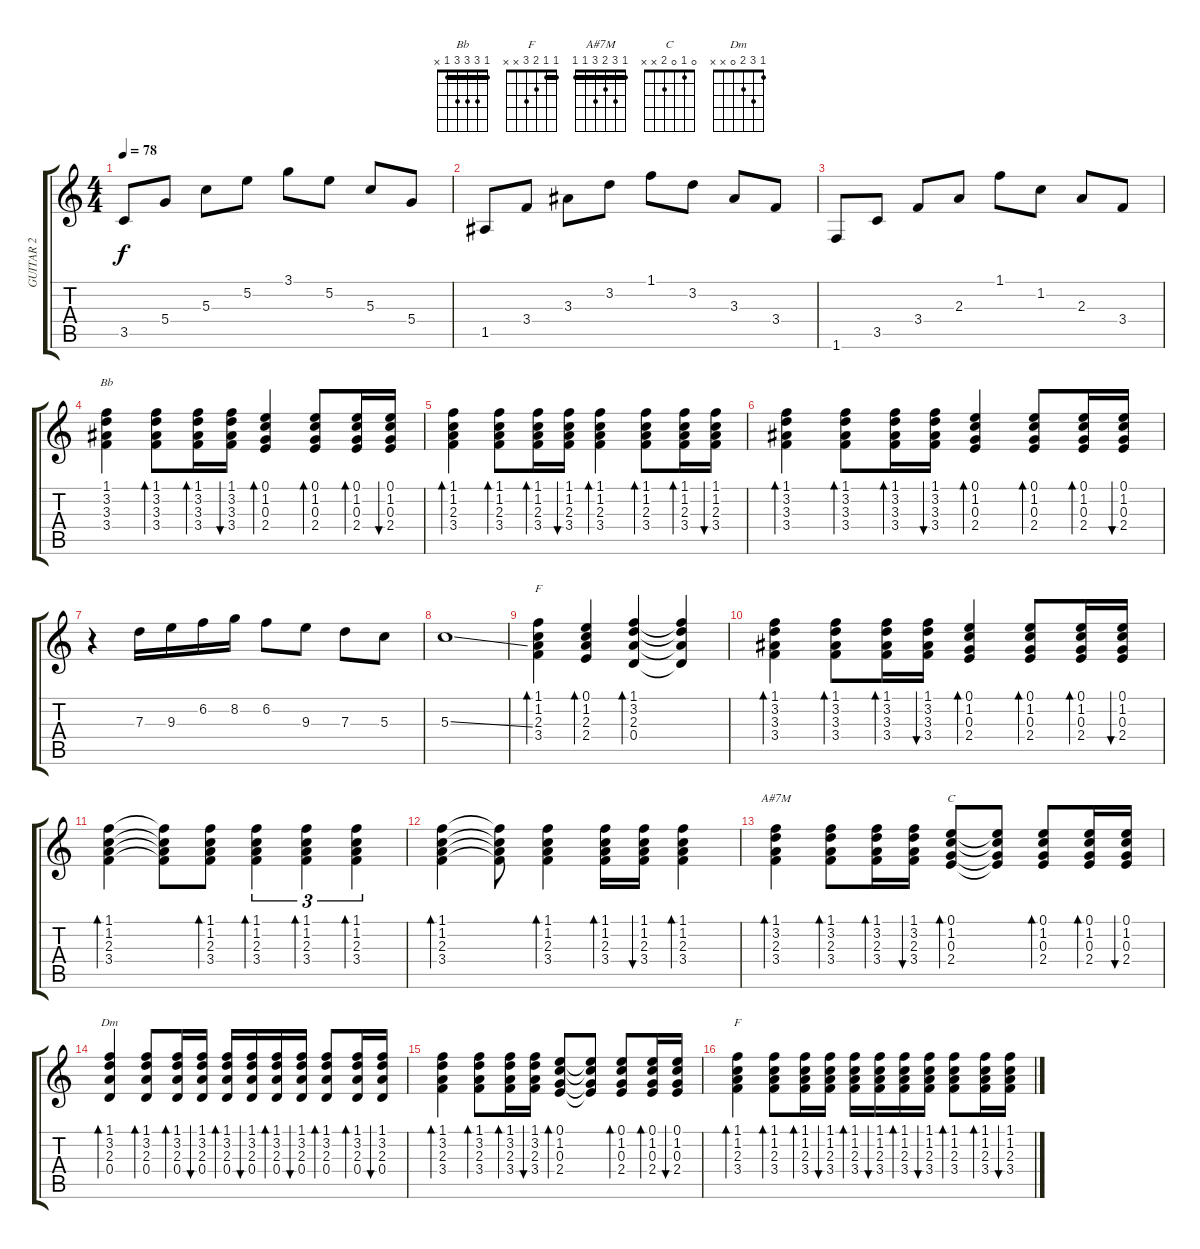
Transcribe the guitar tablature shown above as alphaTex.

\track ("GUITAR 2 " "GUITAR 2 ") {instrument acousticguitarsteel}
\staff {score tabs}
\tuning (E4 B3 G3 D3 A2 E2) {hide}
\chord ("Bb" 1 3 3 3 1 x) {barre 1}
\chord ("F" 1 1 2 3 3 1) {barre 1}
\chord ("A#7M" 1 3 2 3 1 1) {barre 1}
\chord ("C" 0 1 0 2 x x)
\chord ("Dm" 1 3 2 0 x x)
\chord ("F" 1 1 2 3 x x) {barre 1}
\ts (4 4)
\tempo 78
\clef g2
\ks c
3.5.8{dy f} 5.4.8 5.3.8 5.2.8 3.1.8 5.2.8 5.3.8 5.4.8 |
1.5.8 3.4.8 3.3.8 3.2.8 1.1.8 3.2.8 3.3.8 3.4.8 |
1.6.8 3.5.8 3.4.8 2.3.8 1.1.8 1.2.8 2.3.8 3.4.8 |
(1.1 3.2 3.3 3.4).4{ch "Bb" volume 10 instrument acousticguitarsteel} (1.1 3.2 3.3 3.4).8{bd 60} (1.1 3.2 3.3 3.4).16{bd 60} (1.1 3.2 3.3 3.4).16{bu 60} (0.1 1.2 0.3 2.4).4{bd 60} (0.1 1.2 0.3 2.4).8{bd 60} (0.1 1.2 0.3 2.4).16{bd 60} (0.1 1.2 0.3 2.4).16{bu 60} |
(1.1 1.2 2.3 3.4).4{bd 60} (1.1 1.2 2.3 3.4).8{bd 60} (1.1 1.2 2.3 3.4).16{bd 60} (1.1 1.2 2.3 3.4).16{bu 60} (1.1 1.2 2.3 3.4).4{bd 60} (1.1 1.2 2.3 3.4).8{bd 60} (1.1 1.2 2.3 3.4).16{bd 60} (1.1 1.2 2.3 3.4).16{bu 60} |
(1.1 3.2 3.3 3.4).4{bd 60} (1.1 3.2 3.3 3.4).8{bd 60} (1.1 3.2 3.3 3.4).16{bd 60} (1.1 3.2 3.3 3.4).16{bu 60} (0.1 1.2 0.3 2.4).4{bd 60} (0.1 1.2 0.3 2.4).8{bd 60} (0.1 1.2 0.3 2.4).16{bd 60} (0.1 1.2 0.3 2.4).16{bu 60} |
r.4{volume 11} 7.3.16 9.3.16 6.2.16 8.2.16 6.2.8 9.3.8 7.3.8 5.3.8 |
5.3{ss}.1 |
(1.1 1.2 2.3 3.4).4{bd 60 ch "F"} (0.1 1.2 2.3 2.4).4{bd 60} (1.1 3.2 2.3 0.4).4{bd 60} (1.1{t} 3.2{t} 2.3{t} 0.4{t}).4 |
(1.1 3.2 3.3 3.4).4{bd 60} (1.1 3.2 3.3 3.4).8{bd 60} (1.1 3.2 3.3 3.4).16{bd 60} (1.1 3.2 3.3 3.4).16{bu 60} (0.1 1.2 0.3 2.4).4{bd 60} (0.1 1.2 0.3 2.4).8{bd 60} (0.1 1.2 0.3 2.4).16{bd 60} (0.1 1.2 0.3 2.4).16{bu 60} |
(1.1 1.2 2.3 3.4).4{bd 60 volume 11 instrument electricguitarclean} (1.1{t} 1.2{t} 2.3{t} 3.4{t}).8 (1.1 1.2 2.3 3.4).8{bd 60} (1.1 1.2 2.3 3.4).4{tu (3 2) bd 60} (1.1 1.2 2.3 3.4).4{tu (3 2) bd 60} (1.1 1.2 2.3 3.4).4{tu (3 2) bd 60} |
(1.1 1.2 2.3 3.4).4{bd 60} (1.1{t} 1.2{t} 2.3{t} 3.4{t}).8 (1.1 1.2 2.3 3.4).4{bd 60} (1.1 1.2 2.3 3.4).16{bd 60} (1.1 1.2 2.3 3.4).16{bu 60} (1.1 1.2 2.3 3.4).4{bd 60} |
(1.1 3.2 2.3 3.4).4{bd 60 ch "A#7M" volume 8} (1.1 3.2 2.3 3.4).8{bd 60} (1.1 3.2 2.3 3.4).16{bd 60} (1.1 3.2 2.3 3.4).16{bu 60} (0.1 1.2 0.3 2.4).8{bd 60 ch "C"} (0.1{t} 1.2{t} 0.3{t} 2.4{t}).8 (0.1 1.2 0.3 2.4).8{bd 60} (0.1 1.2 0.3 2.4).16{bd 60} (0.1 1.2 0.3 2.4).16{bu 60} |
(1.1 3.2 2.3 0.4).4{bd 60 ch "Dm"} (1.1 3.2 2.3 0.4).8{bd 60} (1.1 3.2 2.3 0.4).16{bd 60} (1.1 3.2 2.3 0.4).16{bu 60} (1.1 3.2 2.3 0.4).16{bd 60} (1.1 3.2 2.3 0.4).16{bu 60} (1.1 3.2 2.3 0.4).16{bd 60} (1.1 3.2 2.3 0.4).16{bu 60} (1.1 3.2 2.3 0.4).8{bd 60} (1.1 3.2 2.3 0.4).16{bd 60} (1.1 3.2 2.3 0.4).16{bu 60} |
(1.1 3.2 2.3 3.4).4{bd 60} (1.1 3.2 2.3 3.4).8{bd 60} (1.1 3.2 2.3 3.4).16{bd 60} (1.1 3.2 2.3 3.4).16{bu 60} (0.1 1.2 0.3 2.4).8{bd 60} (0.1{t} 1.2{t} 0.3{t} 2.4{t}).8 (0.1 1.2 0.3 2.4).8{bd 60} (0.1 1.2 0.3 2.4).16{bd 60} (0.1 1.2 0.3 2.4).16{bu 60} |
(1.1 1.2 2.3 3.4).4{bd 60 ch "F"} (1.1 1.2 2.3 3.4).8{bd 60} (1.1 1.2 2.3 3.4).16{bd 60} (1.1 1.2 2.3 3.4).16{bu 60} (1.1 1.2 2.3 3.4).16{bd 60} (1.1 1.2 2.3 3.4).16{bu 60} (1.1 1.2 2.3 3.4).16{bd 60} (1.1 1.2 2.3 3.4).16{bu 60} (1.1 1.2 2.3 3.4).8{bd 60} (1.1 1.2 2.3 3.4).16{bd 60} (1.1 1.2 2.3 3.4).16{bu 60}
